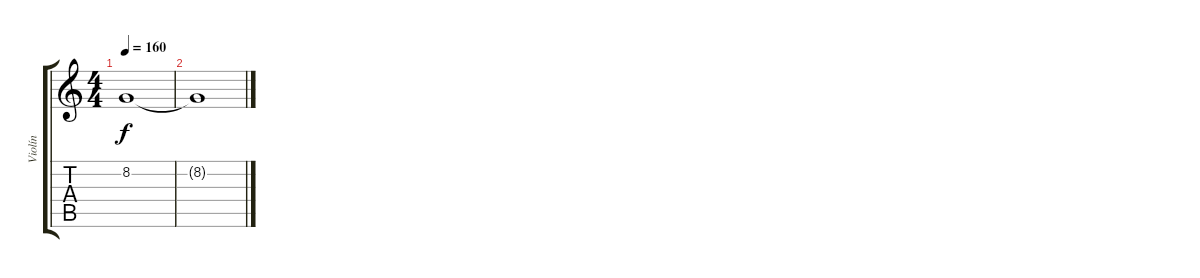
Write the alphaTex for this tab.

\track ("Violín" "Violín") {instrument violin}
\staff {score tabs}
\tuning (E4 B3 G3 D3 A2 E2) {hide}
\ts (4 4)
\tempo 160
\clef g2
\ks c
8.2.1{dy f volume 16} |
8.2{t}.1
